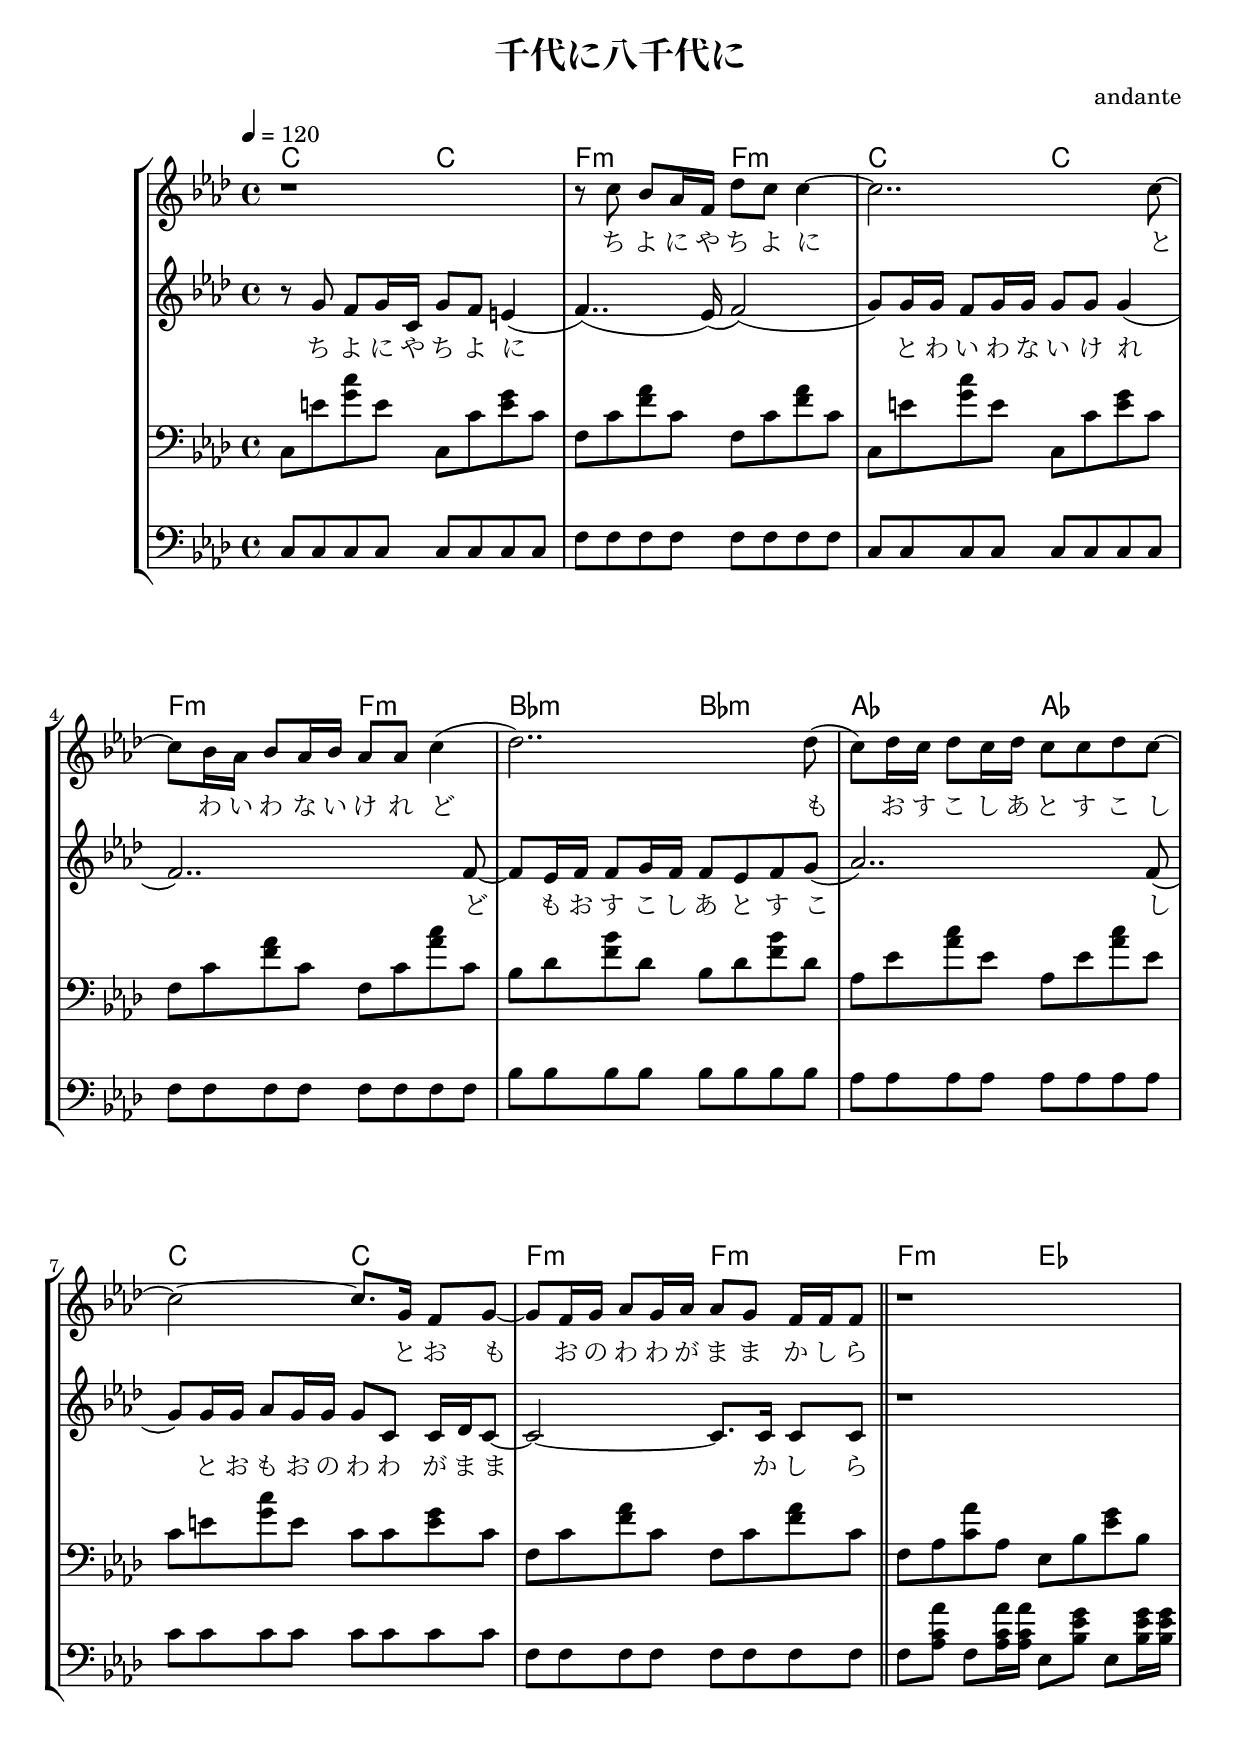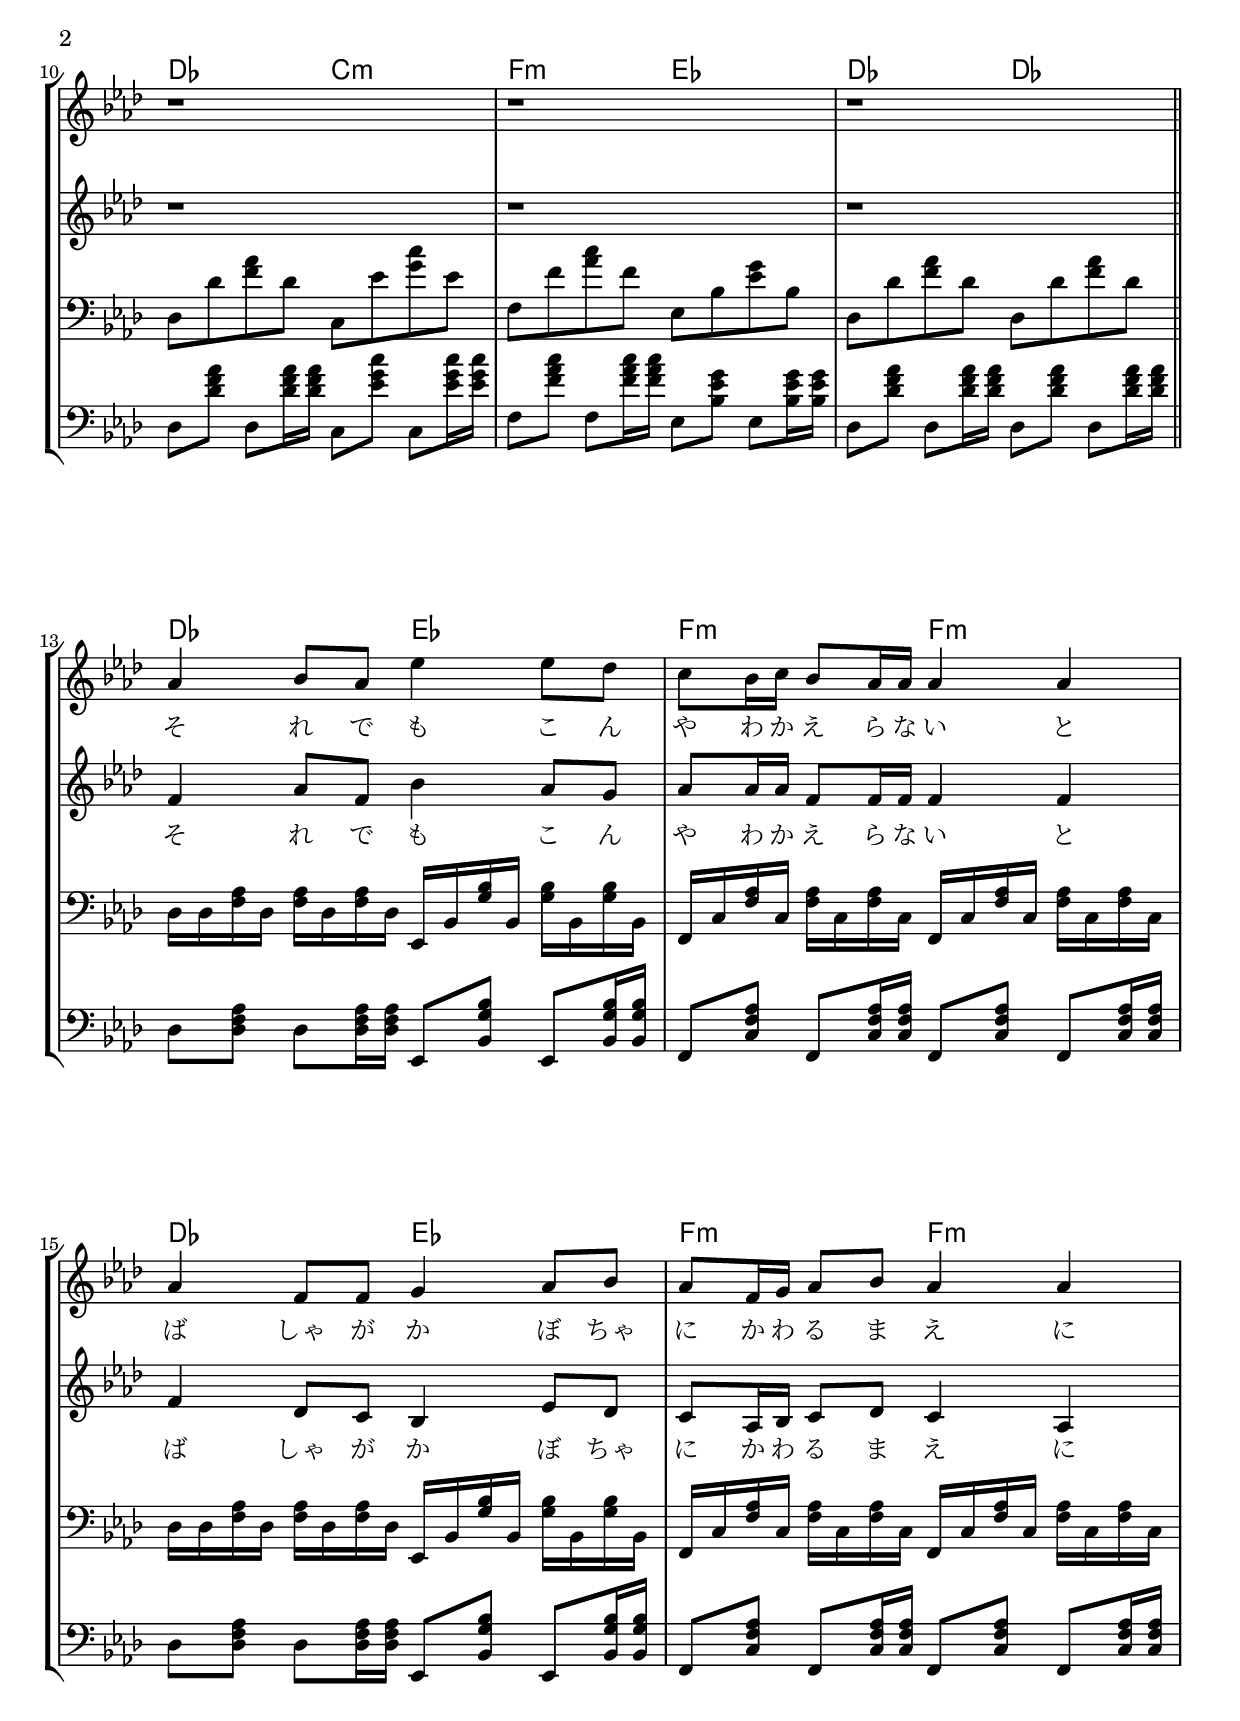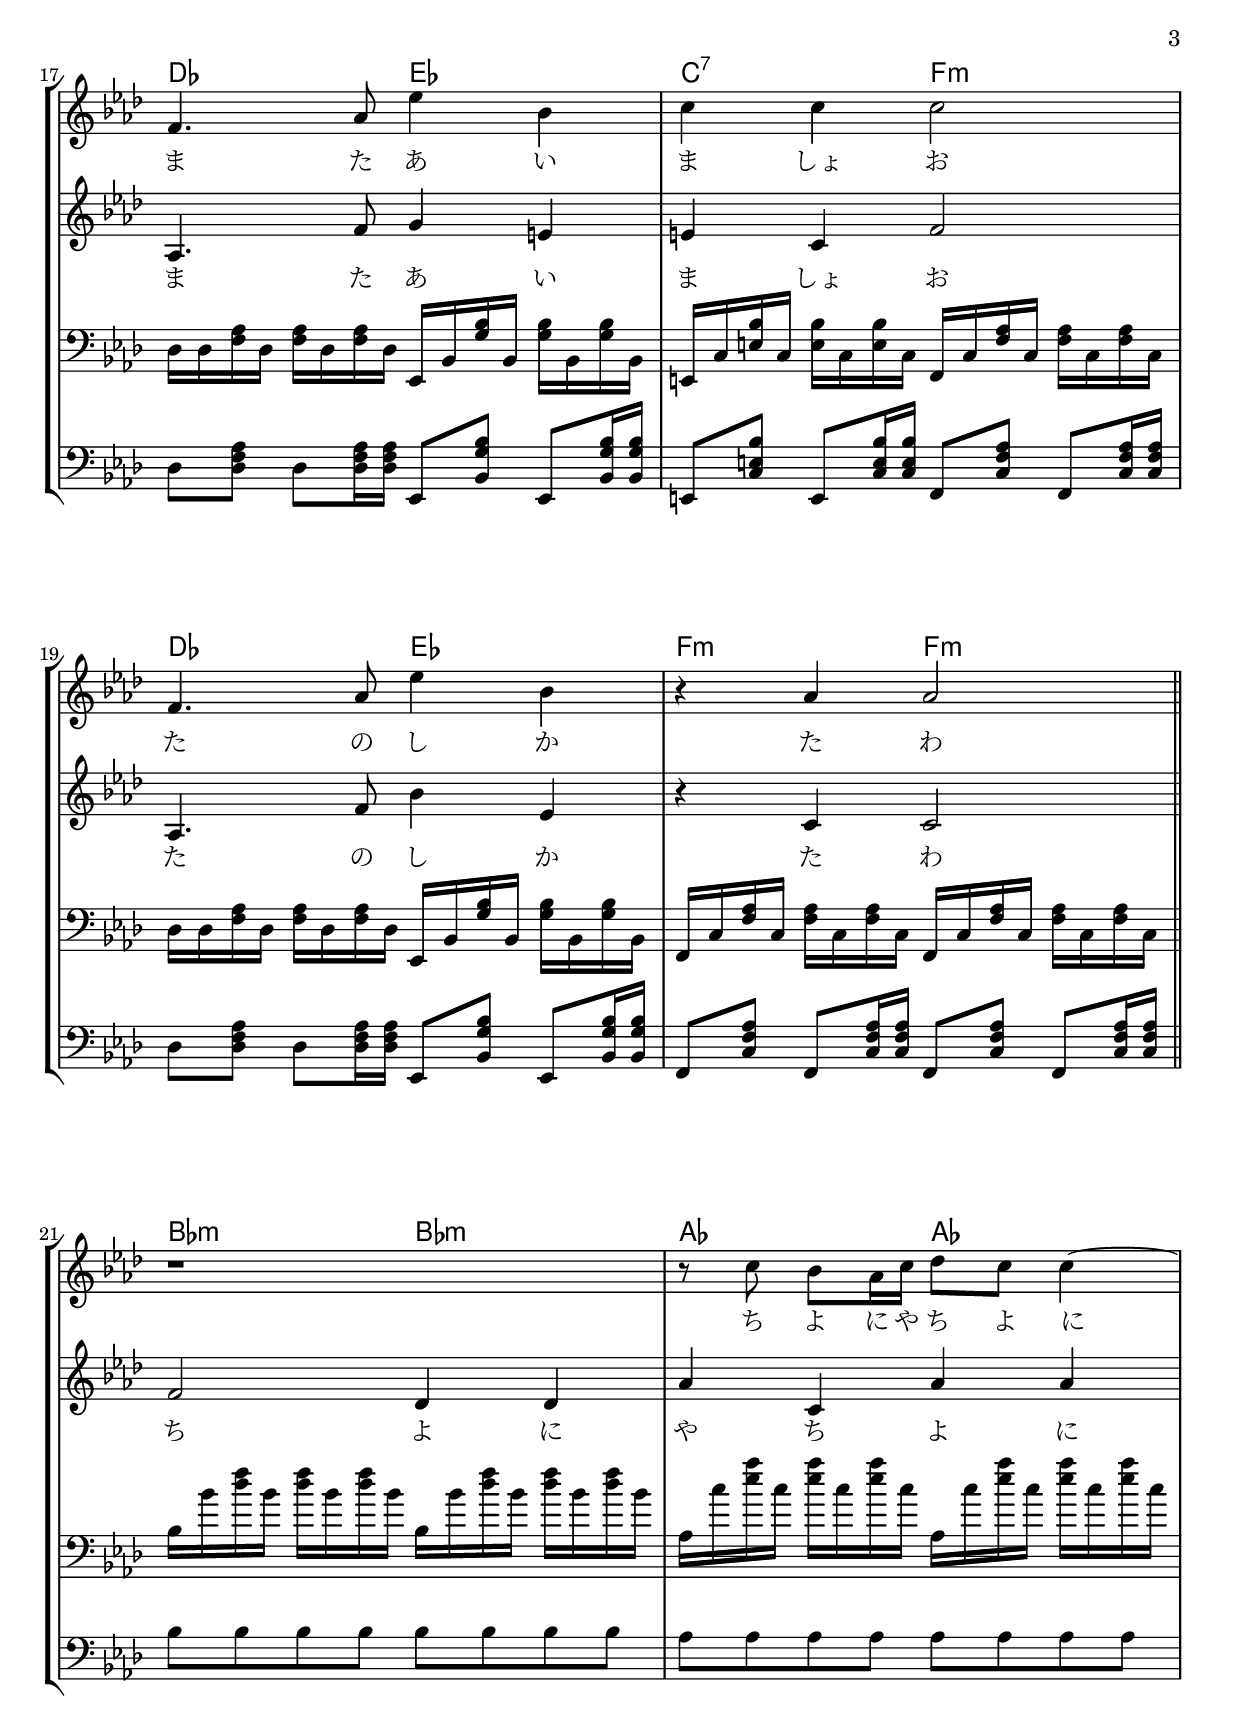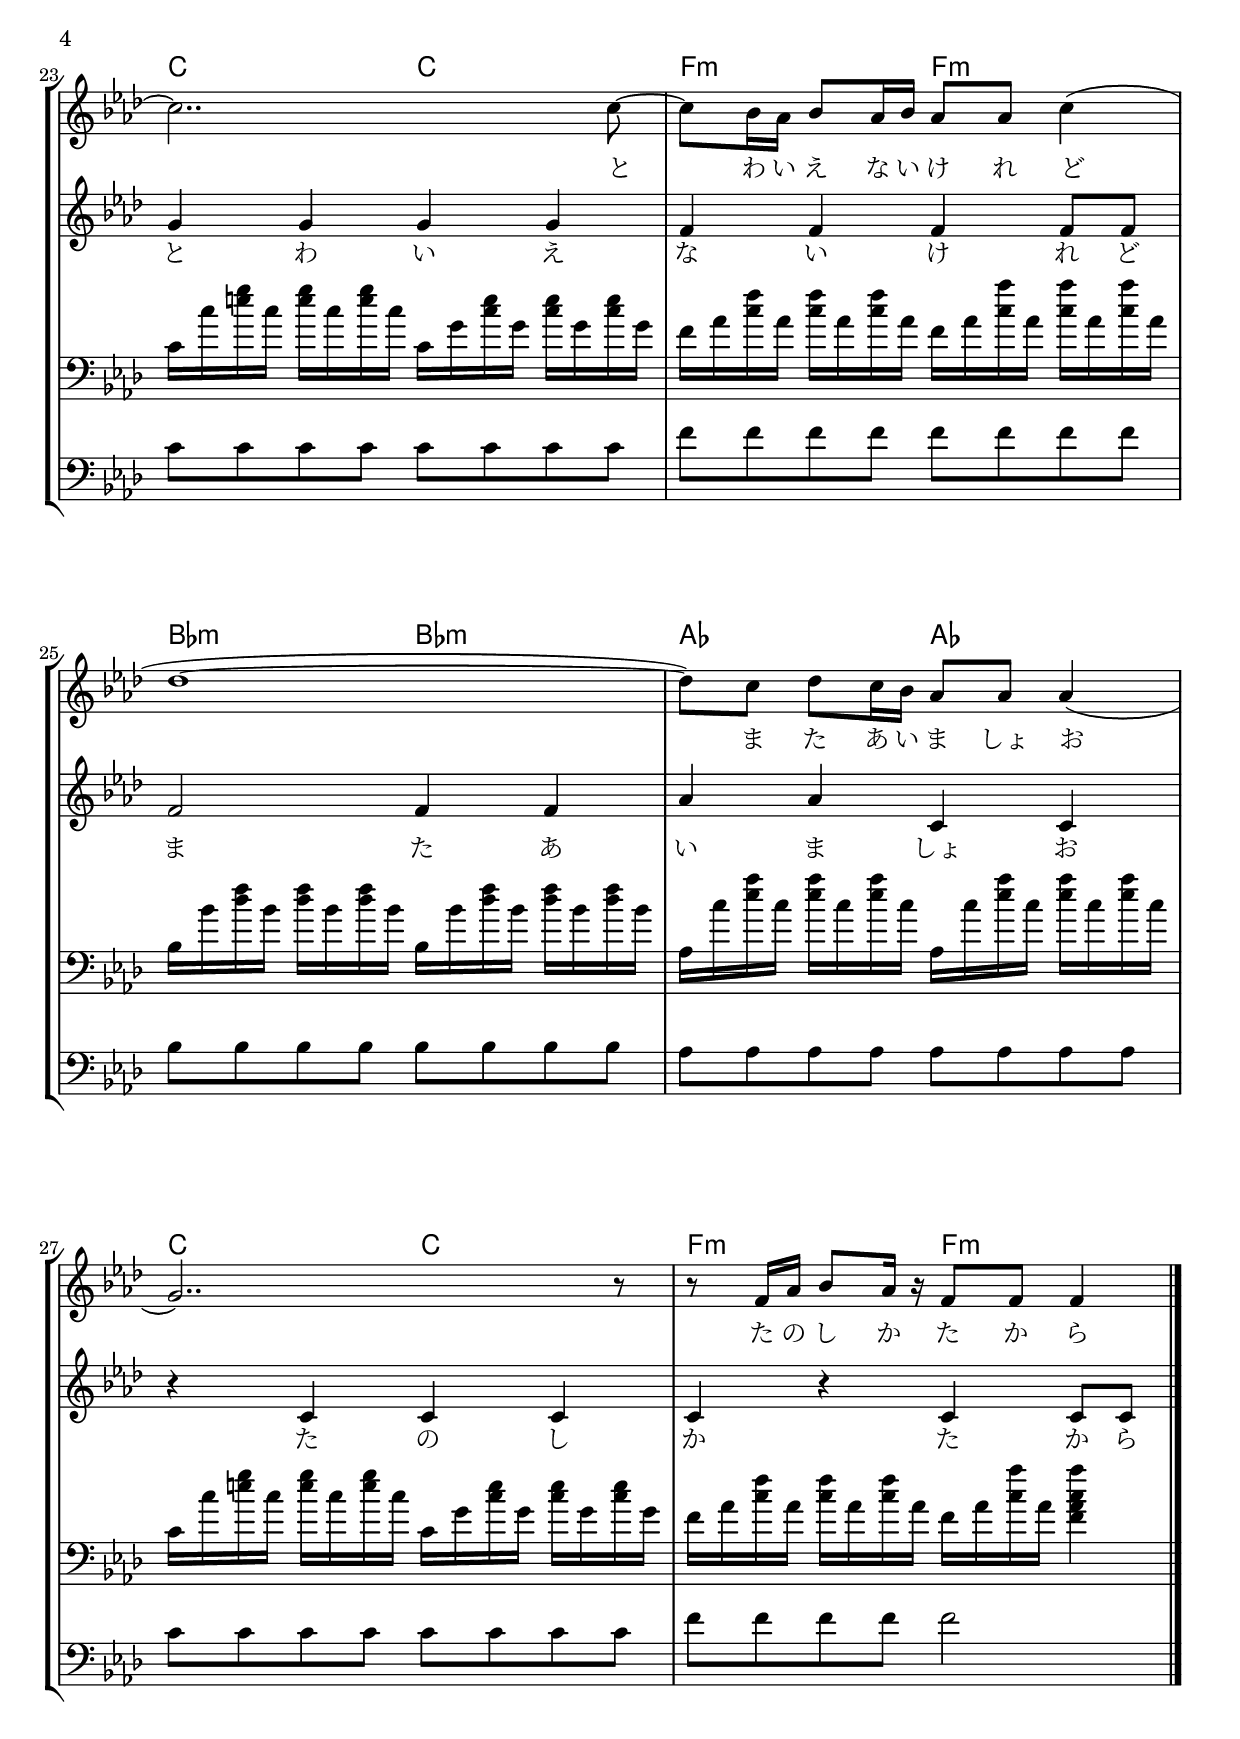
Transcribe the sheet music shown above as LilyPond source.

\version "2.12.1"

\header {
	title = \markup {千代に八千代に}
	composer = \markup \center-column {andante}
}

harmony = \chordmode {
	c2 c f:m f:m c c f:m f:m bes:m bes:m as as c c f:m f:m 

	f:m es des c:m f:m es des des 

	des es f:m f:m des es f:m f:m des es c:7 f:m des es f:m f:m 

	bes:m bes:m as as c c f:m f:m bes:m bes:m as as c c f:m f:m 
}

melody = {
	\set Staff.midiInstrument = #"fss0.37"
		\key as \major
	\tempo 4 = 120
r1
r8 c''8  bes'8  as'16  f'16  des''8  c''8  c''4~ 
	c''2..  c''8~ 
	c''8  bes'16  as'16  bes'8  as'16  bes'16  as'8  as'8  c''4 
	(des''2..)  des''8 
	(c''8)  des''16  c''16  des''8  c''16  des''16  c''8  c''8  des''8  c''8~ 
	c''2~c''8.  g'16  f'8  g'8~ 
	g'8  f'16  g'16  as'8  g'16  as'16  as'8  g'8  f'16  f'16  f'8
	r1 | r1 | r1 | r1   
	\set Staff.midiInstrument = #"fss0.37"
	as'4  bes'8  as'8  es''4  es''8  des''8 
	c''8  bes'16  c''16  bes'8  as'16  as'16  as'4  as'4 
	as'4  f'8  f'8  g'4  as'8  bes'8 
	as'8  f'16  g'16  as'8  bes'8  as'4  as'4 
	f'4.  as'8  es''4  bes'4 
	c''4  c''4  c''2 
	f'4.  as'8  es''4  bes'4 
	r4  as'4  as'2
	\set Staff.midiInstrument = #"fss0.37"
	r1
r8 c''8  bes'8  as'16  c''16  des''8  c''8  c''4~ 
	c''2..  c''8~ 
	c''8  bes'16  as'16  bes'8  as'16  bes'16  as'8  as'8  c''4 
	(des''1~ 
	des''8)  c''8  des''8  c''16  bes'16  as'8  as'8  as'4 
	(g'2..)  r8 
	r8  f'16  as'16  bes'8  as'16  r16  f'8  f'8  f'4
	\bar "|."
}

words = \lyricmode {
	ち  よ  に  や  ち  よ  に  と  わ  い  わ  な  い  け  れ  ど  も  お  す  こ  し  あ  と  す  こ  し  と  お  も  お  の  わ  わ  が  ま  ま  か  し  ら  
	
	そ  れ  で  も  こ  ん  や  わ  か  え  ら  な  い  と  ば  しゃ  が  か  ぼ  ちゃ  に  か  わ  る  ま  え  に  ま  た  あ  い  ま  しょ  お  た  の  し  か  た  わ  
	ち  よ  に  や  ち  よ  に  と  わ  い  え  な  い  け  れ  ど  ま  た  あ  い  ま  しょ  お  た  の  し  か  た  か  ら  
}

secondmelody = {
	\set Staff.midiInstrument = #"fss0.5"
		\key as \major
	\tempo 4 = 120
r8 g'8  f'8  g'16  c'16  g'8  f'8  e'4 
	(f'4..)  (es'16)  (f'2) 
	(g'8)  g'16  g'16  f'8  g'16  g'16  g'8  g'8  g'4 
	(f'2..)  f'8~ 
	f'8  es'16  f'16  f'8  g'16  f'16  f'8  es'8  f'8  g'8 
	(as'2..)  f'8 
	(g'8)  g'16  g'16  as'8  g'16  g'16  g'8  c'8  c'16  des'16  c'8~ 
	c'2~c'8.  c'16  c'8  c'8
	r1 | r1 | r1 | r1   
	\set Staff.midiInstrument = #"fss0.5"
	f'4  as'8  f'8  bes'4  as'8  g'8 
	as'8  as'16  as'16  f'8  f'16  f'16  f'4  f'4 
	f'4  des'8  c'8  bes4  es'8  des'8 
	c'8  as16  bes16  c'8  des'8  c'4  as4 
	as4.  f'8  g'4  e'4 
	e'4  c'4  f'2 
	as4.  f'8  bes'4  es'4 
	r4  c'4  c'2
	\set Staff.midiInstrument = #"fss0.5"
	f'2  des'4  des'4 
	as'4  c'4  as'4  as'4 
	g'4  g'4  g'4  g'4 
	f'4  f'4  f'4  f'8  f'8 
	f'2  f'4  f'4 
	as'4  as'4  c'4  c'4 
	r4  c'4  c'4  c'4 
	c'4  r4  c'4  c'8  c'8
	\bar "|."
}

secondwords = \lyricmode {
	ち  よ  に  や  ち  よ  に  と  わ  い  わ  な  い  け  れ  ど  も  お  す  こ  し  あ  と  す  こ  し  と  お  も  お  の  わ  わ  が  ま  ま  か  し  ら  
	
	そ  れ  で  も  こ  ん  や  わ  か  え  ら  な  い  と  ば  しゃ  が  か  ぼ  ちゃ  に  か  わ  る  ま  え  に  ま  た  あ  い  ま  しょ  お  た  の  し  か  た  わ  
	ち  よ  に  や  ち  よ  に  と  わ  い  え  な  い  け  れ  ど  ま  た  あ  い  ま  しょ  お  た  の  し  か  た  か  ら  
}

tempochange = {
	\tempo 4 = 120
	r1 | r1 | r1 | r1 | r1 | r1 | r1 | r1 \bar "||"
	\tempo 4 = 120
	r1 | r1 | r1 | r1 \bar "||"
	\tempo 4 = 120
	r1 | r1 | r1 | r1 | r1 | r1 | r1 | r1 \bar "||"
	\tempo 4 = 120
	r1 | r1 | r1 | r1 | r1 | r1 | r1 | r1 \bar "|."
}

mainacc = {
	\clef bass
	\set Staff.midiInstrument = #"Electric Guitar (clean)"
	\key as \major
	\tempo 4 = 120
	c8 e' <g' c''> e'
	c8 c' <e' g'> c'
	f8 c' <f' as'> c'
	f8 c' <f' as'> c'
	c8 e' <g' c''> e'
	c8 c' <e' g'> c'
	f8 c' <f' as'> c'
	f8 c' <as' c''> c'
	bes8 des' <f' bes'> des'
	bes8 des' <f' bes'> des'
	as8 es' <as' c''> es'
	as8 es' <as' c''> es'
	c'8 e' <g' c''> e'
	c'8 c' <e' g'> c'
	f8 c' <f' as'> c'
	f8 c' <f' as'> c'
	\bar "||"

	\set Staff.midiInstrument = #"Electric Piano 1"
	f8 as <c' as'> as
	es8 bes <es' g'> bes
	des8 des' <f' as'> des'
	c8 es' <g' c''> es'
	f8 f' <as' c''> f'
	es8 bes <es' g'> bes
	des8 des' <f' as'> des'
	des8 des' <f' as'> des'
	\bar "||"

	\set Staff.midiInstrument = #"Electric Piano 1"
	des16 des <f as> des <f as> des <f as> des
	es,16 bes, <g bes> bes, <g bes> bes, <g bes> bes,
	f,16 c <f as> c <f as> c <f as> c
	f,16 c <f as> c <f as> c <f as> c
	des16 des <f as> des <f as> des <f as> des
	es,16 bes, <g bes> bes, <g bes> bes, <g bes> bes,
	f,16 c <f as> c <f as> c <f as> c
	f,16 c <f as> c <f as> c <f as> c
	des16 des <f as> des <f as> des <f as> des
	es,16 bes, <g bes> bes, <g bes> bes, <g bes> bes,
	e,16 c <e bes> c <e bes> c <e bes> c
	f,16 c <f as> c <f as> c <f as> c
	des16 des <f as> des <f as> des <f as> des
	es,16 bes, <g bes> bes, <g bes> bes, <g bes> bes,
	f,16 c <f as> c <f as> c <f as> c
	f,16 c <f as> c <f as> c <f as> c
	\bar "||"

	\set Staff.midiInstrument = #"Electric Guitar (clean)"
	bes16 bes' <des'' f''> bes' <des'' f''> bes' <des'' f''> bes'
	bes16 bes' <des'' f''> bes' <des'' f''> bes' <des'' f''> bes'
	as16 c'' <es'' as''> c'' <es'' as''> c'' <es'' as''> c''
	as16 c'' <es'' as''> c'' <es'' as''> c'' <es'' as''> c''
	c'16 c'' <e'' g''> c'' <e'' g''> c'' <e'' g''> c''
	c'16 g' <c'' e''> g' <c'' e''> g' <c'' e''> g'
	f'16 as' <c'' f''> as' <c'' f''> as' <c'' f''> as'
	f'16 as' <c'' as''> as' <c'' as''> as' <c'' as''> as'
	bes16 bes' <des'' f''> bes' <des'' f''> bes' <des'' f''> bes'
	bes16 bes' <des'' f''> bes' <des'' f''> bes' <des'' f''> bes'
	as16 c'' <es'' as''> c'' <es'' as''> c'' <es'' as''> c''
	as16 c'' <es'' as''> c'' <es'' as''> c'' <es'' as''> c''
	c'16 c'' <e'' g''> c'' <e'' g''> c'' <e'' g''> c''
	c'16 g' <c'' e''> g' <c'' e''> g' <c'' e''> g'
	f'16 as' <c'' f''> as' <c'' f''> as' <c'' f''> as'
	f'16 as' <c'' as''> as' <f' as' c'' as''>4
	\bar "|."
}

subacc = {
	\clef bass
	\set Staff.midiInstrument = #"Electric Bass (pick)"
	\key as \major
	\tempo 4 = 120
	c8 c8 c8 c8
	c8 c8 c8 c8
	f8 f8 f8 f8
	f8 f8 f8 f8
	c8 c8 c8 c8
	c8 c8 c8 c8
	f8 f8 f8 f8
	f8 f8 f8 f8
	bes8 bes8 bes8 bes8
	bes8 bes8 bes8 bes8
	as8 as8 as8 as8
	as8 as8 as8 as8
	c'8 c'8 c'8 c'8
	c'8 c'8 c'8 c'8
	f8 f8 f8 f8
	f8 f8 f8 f8
	\bar "||"

	\set Staff.midiInstrument = #"Electric Bass (pick)"
	f8 <as c' as'> f <as c' as'>16 <as c' as'>
	es8 <bes es' g'> es <bes es' g'>16 <bes es' g'>
	des8 <des' f' as'> des <des' f' as'>16 <des' f' as'>
	c8 <es' g' c''> c <es' g' c''>16 <es' g' c''>
	f8 <f' as' c''> f <f' as' c''>16 <f' as' c''>
	es8 <bes es' g'> es <bes es' g'>16 <bes es' g'>
	des8 <des' f' as'> des <des' f' as'>16 <des' f' as'>
	des8 <des' f' as'> des <des' f' as'>16 <des' f' as'>
	\bar "||"

	\set Staff.midiInstrument = #"Electric Bass (pick)"
	des8 <des f as> des <des f as>16 <des f as>
	es,8 <bes, g bes> es, <bes, g bes>16 <bes, g bes>
	f,8 <c f as> f, <c f as>16 <c f as>
	f,8 <c f as> f, <c f as>16 <c f as>
	des8 <des f as> des <des f as>16 <des f as>
	es,8 <bes, g bes> es, <bes, g bes>16 <bes, g bes>
	f,8 <c f as> f, <c f as>16 <c f as>
	f,8 <c f as> f, <c f as>16 <c f as>
	des8 <des f as> des <des f as>16 <des f as>
	es,8 <bes, g bes> es, <bes, g bes>16 <bes, g bes>
	e,8 <c e bes> e, <c e bes>16 <c e bes>
	f,8 <c f as> f, <c f as>16 <c f as>
	des8 <des f as> des <des f as>16 <des f as>
	es,8 <bes, g bes> es, <bes, g bes>16 <bes, g bes>
	f,8 <c f as> f, <c f as>16 <c f as>
	f,8 <c f as> f, <c f as>16 <c f as>
	\bar "||"

	\set Staff.midiInstrument = #"Electric Bass (pick)"
	bes8 bes8 bes8 bes8
	bes8 bes8 bes8 bes8
	as8 as8 as8 as8
	as8 as8 as8 as8
	c'8 c'8 c'8 c'8
	c'8 c'8 c'8 c'8
	f'8 f'8 f'8 f'8
	f'8 f'8 f'8 f'8
	bes8 bes8 bes8 bes8
	bes8 bes8 bes8 bes8
	as8 as8 as8 as8
	as8 as8 as8 as8
	c'8 c'8 c'8 c'8
	c'8 c'8 c'8 c'8
	f'8 f'8 f'8 f'8
	f'2
	\bar "|."
}

percA = {
	\drummode {
	bd2 r8 bd4 bd8  |bd4. bd8 bd2  |bd2 r8 bd4 bd8  |bd4. bd8 bd2  |bd2 r8 bd4 bd8  |bd4. bd8 bd2  |bd2 r8 bd4 bd8  |bd4. bd8 bd2  \bar "||"
	r1 |r1 |r1 |r1 \bar "||"
	r2 r8 hho4.  |r2 r8 hho4.  |r2 r8 hho4.  |r2 r8 hho4.  |r2 r8 hho4.  |r2 r8 hho4.  |r2 r8 hho4.  |r2 r8 hho4.  \bar "||"
	r2 r8 hho4.  |r2 r8 hho4.  |r2 r8 hho4.  |r2 r8 hho4.  |r2 r8 hho4.  |r2 r8 hho4.  |r2 r8 hho4.  |r2 r8 hho4.  \bar "|."
	}
}

percB = {
	\drummode {
	r4. ss4. ss4  |r4 ss4. ss4.  |r4. ss4. ss4  |r4 ss4. ss4.  |r4. ss4. ss4  |r4 ss4. ss4.  |r4. ss4. ss4  |r4 ss4. ss4.  \bar "||"
	r1 |r1 |r1 |r1 \bar "||"
	r8 hh8 hh8 hh8 hh4. hh8  |hh8 hh8 hh8 hh8 hh4 hh8 hh8  |hh8 hh8 hh8 hh8 hh4. hh8  |hh8 hh8 hh8 hh8 hh4 hh8 hh8  |r8 hh8 hh8 hh8 hh4. hh8  |hh8 hh8 hh8 hh8 hh4 hh8 hh8  |hh8 hh8 hh8 hh8 hh4. hh8  |r16 hh4 hh4 hh4 r16 hh8  \bar "||"
	r8 hh8 hh8 hh8 hh4. hh8  |hh8 hh8 hh8 hh8 hh4 hh8 hh8  |hh8 hh8 hh8 hh8 hh4. hh8  |hh8 hh8 hh8 hh8 hh4 hh8 hh8  |r8 hh8 hh8 hh8 hh4. hh8  |hh8 hh8 hh8 hh8 hh4 hh8 hh8  |hh8 hh8 hh8 hh8 hh4. hh8  |r16 hh4 hh4 hh4 r16 hh8  \bar "|."
	}
}

percC = {
	\drummode {
	cymr8 cymr8 cymr8 cymr8 cymr8 cymr8 cymr8 cymr8  |cymr8 cymr8 cymr8 cymr8 cymr8 cymr8 cymr8 cymr8  |cymr8 cymr8 cymr8 cymr8 cymr8 cymr8 cymr8 cymr8  |cymr8 cymr8 cymr8 cymr8 cymr4. cymr8  |cymr8 cymr8 cymr8 cymr8 cymr8 cymr8 cymr8 cymr8  |cymr8 cymr8 cymr8 cymr8 cymr8 cymr8 cymr8 cymr8  |cymr8 cymr8 cymr8 cymr8 cymr8 cymr8 cymr8 cymr8  |cymr8 cymr8 cymr8 cymr8 cymr4. cymr8  \bar "||"
	r1 |r1 |r1 |r1 \bar "||"
	r16 hhp4 hhp8 hhp8 hhp4. hhp16  |r16 hhp4 hhp8 hhp8 hhp4 hhp8.  |r16 hhp4 hhp8 hhp8 hhp4 hhp8 hhp16  |r16 hhp4 hhp8 hhp8 hhp4 hhp8.  |r16 hhp4 hhp8 hhp8 hhp4. hhp16  |r16 hhp4 hhp8 hhp8 hhp4 hhp8.  |r16 hhp4 hhp8 hhp8 hhp4 hhp8 hhp16  |r8 hhp8 hhp8 hhp8 hhp4 r16 hhp8.  \bar "||"
	r16 hhp4 hhp8 hhp8 hhp4. hhp16  |r16 hhp4 hhp8 hhp8 hhp4 hhp8.  |r16 hhp4 hhp8 hhp8 hhp4 hhp8 hhp16  |r16 hhp4 hhp8 hhp8 hhp4 hhp8.  |r16 hhp4 hhp8 hhp8 hhp4. hhp16  |r16 hhp4 hhp8 hhp8 hhp4 hhp8.  |r16 hhp4 hhp8 hhp8 hhp4 hhp8 hhp16  |r8 hhp8 hhp8 hhp8 hhp4 r16 hhp8.  \bar "|."
	}
}

percD = {
	\drummode {
	r1 |r1 |r1 |r2. toml4  |r1 |r1 |r1 |r2. toml4  \bar "||"
	r1 |r1 |r1 |r1 \bar "||"
	r8. sn2 r16 sn4  |r8. sn2 r16 sn8. sn16  |r8. sn2 r16 sn4  |r8. sn2 r16 sn8. sn16  |r8. sn2 r16 sn4  |r8. sn2 r16 sn8. sn16  |r8. sn2 r16 sn4  |r8. sn2 r16 sn4  \bar "||"
	r8. sn2 r16 sn4  |r8. sn2 r16 sn8. sn16  |r8. sn2 r16 sn4  |r8. sn2 r16 sn8. sn16  |r8. sn2 r16 sn4  |r8. sn2 r16 sn8. sn16  |r8. sn2 r16 sn4  |r8. sn2 r16 sn4  \bar "|."
	}
}

percE = {
	\drummode {
	r1 |r1 |r1 |r2 r8 tommh4.  |r1 |r1 |r1 |r2 r8 tommh4.  \bar "||"
	r1 |r1 |r1 |r1 \bar "||"
	bd4. bd8 bd2  |bd4. bd8 bd4. bd8  |bd4. bd8 bd2  |bd4. bd8 bd4. bd8  |bd4. bd8 bd2  |bd4. bd8 bd4. bd8  |bd4. bd8 bd2  |bd4. bd8 bd4 bd4  \bar "||"
	bd4. bd8 bd2  |bd4. bd8 bd4. bd8  |bd4. bd8 bd2  |bd4. bd8 bd4. bd8  |bd4. bd8 bd2  |bd4. bd8 bd4. bd8  |bd4. bd8 bd2  |bd4. bd8 bd4 bd4  \bar "|."
	}
}

percF = {
	\drummode {
	r1 | r1 | r1 | r1 | r1 | r1 | r1 | r1 \bar "||"
	r1 | r1 | r1 | r1 \bar "||"
	cymc1  |r1 |r1 |r1 |cymc1  |r1 |r1 |cymc1  \bar "||"
	cymc1  |r1 |r1 |r1 |cymc1  |r1 |r1 |cymc1  \bar "|."
	}
}

percG = {
	\drummode {
	r1 | r1 | r1 | r1 | r1 | r1 | r1 | r1 \bar "||"
	r1 | r1 | r1 | r1 \bar "||"
	r1 |r1 |r1 |r1 |r1 |r1 |r1 |r4. r16 tommh2 r16  \bar "||"
	r1 |r1 |r1 |r1 |r1 |r1 |r1 |r4. r16 tommh2 r16  \bar "|."
	}
}

percH = {
	\drummode {
	r1 | r1 | r1 | r1 | r1 | r1 | r1 | r1 \bar "||"
	r1 | r1 | r1 | r1 \bar "||"
	r1 |r1 |r1 |r1 |r1 |r1 |r1 |r2. r8 toml8  \bar "||"
	r1 |r1 |r1 |r1 |r1 |r1 |r1 |r2. r8 toml8  \bar "|."
	}
}

\score {
	<<
		\new StaffGroup <<
			\new ChordNames {\harmony}
			\new Voice = "melody" {\melody}
			\new Lyrics \lyricsto "melody" \words
			\new Voice = "secondmelody" {\secondmelody}
			\new Lyrics \lyricsto "secondmelody" \secondwords
			\new Staff = "mainacc" {\mainacc}
			\new Staff = "subacc" {\subacc}
		>>
	>>
	\layout { }
}
